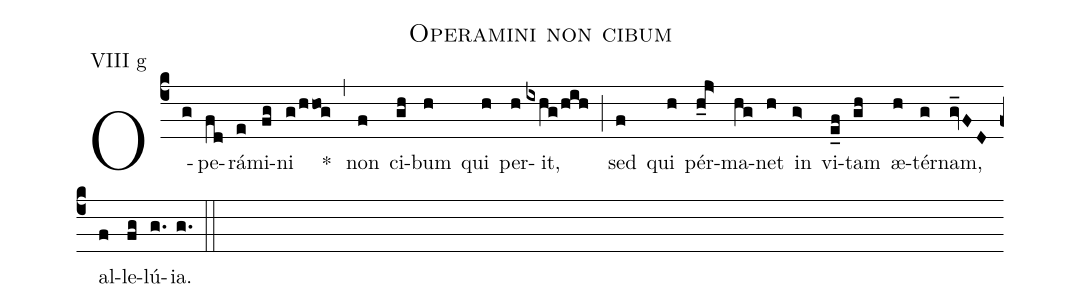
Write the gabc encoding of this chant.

name: Operamini non cibum;
annotation: VIII g;
mode: 8;
%%
(c4)
O(g)pe(fd)rá(e)mi(fg)ni(g/hhog) *(,)
non(f) ci(gh)bum(h) qui(h) per(h)it,(ixhg/hih) (;)
sed(f) qui(h) pér(h_0j>)ma(hg)net(h) in(g>) vi(e_f)tam(gh) æ(h)tér(g)nam,(gv_FD) al(f)le(fg)lú(g.)ia.(g.) (::)
